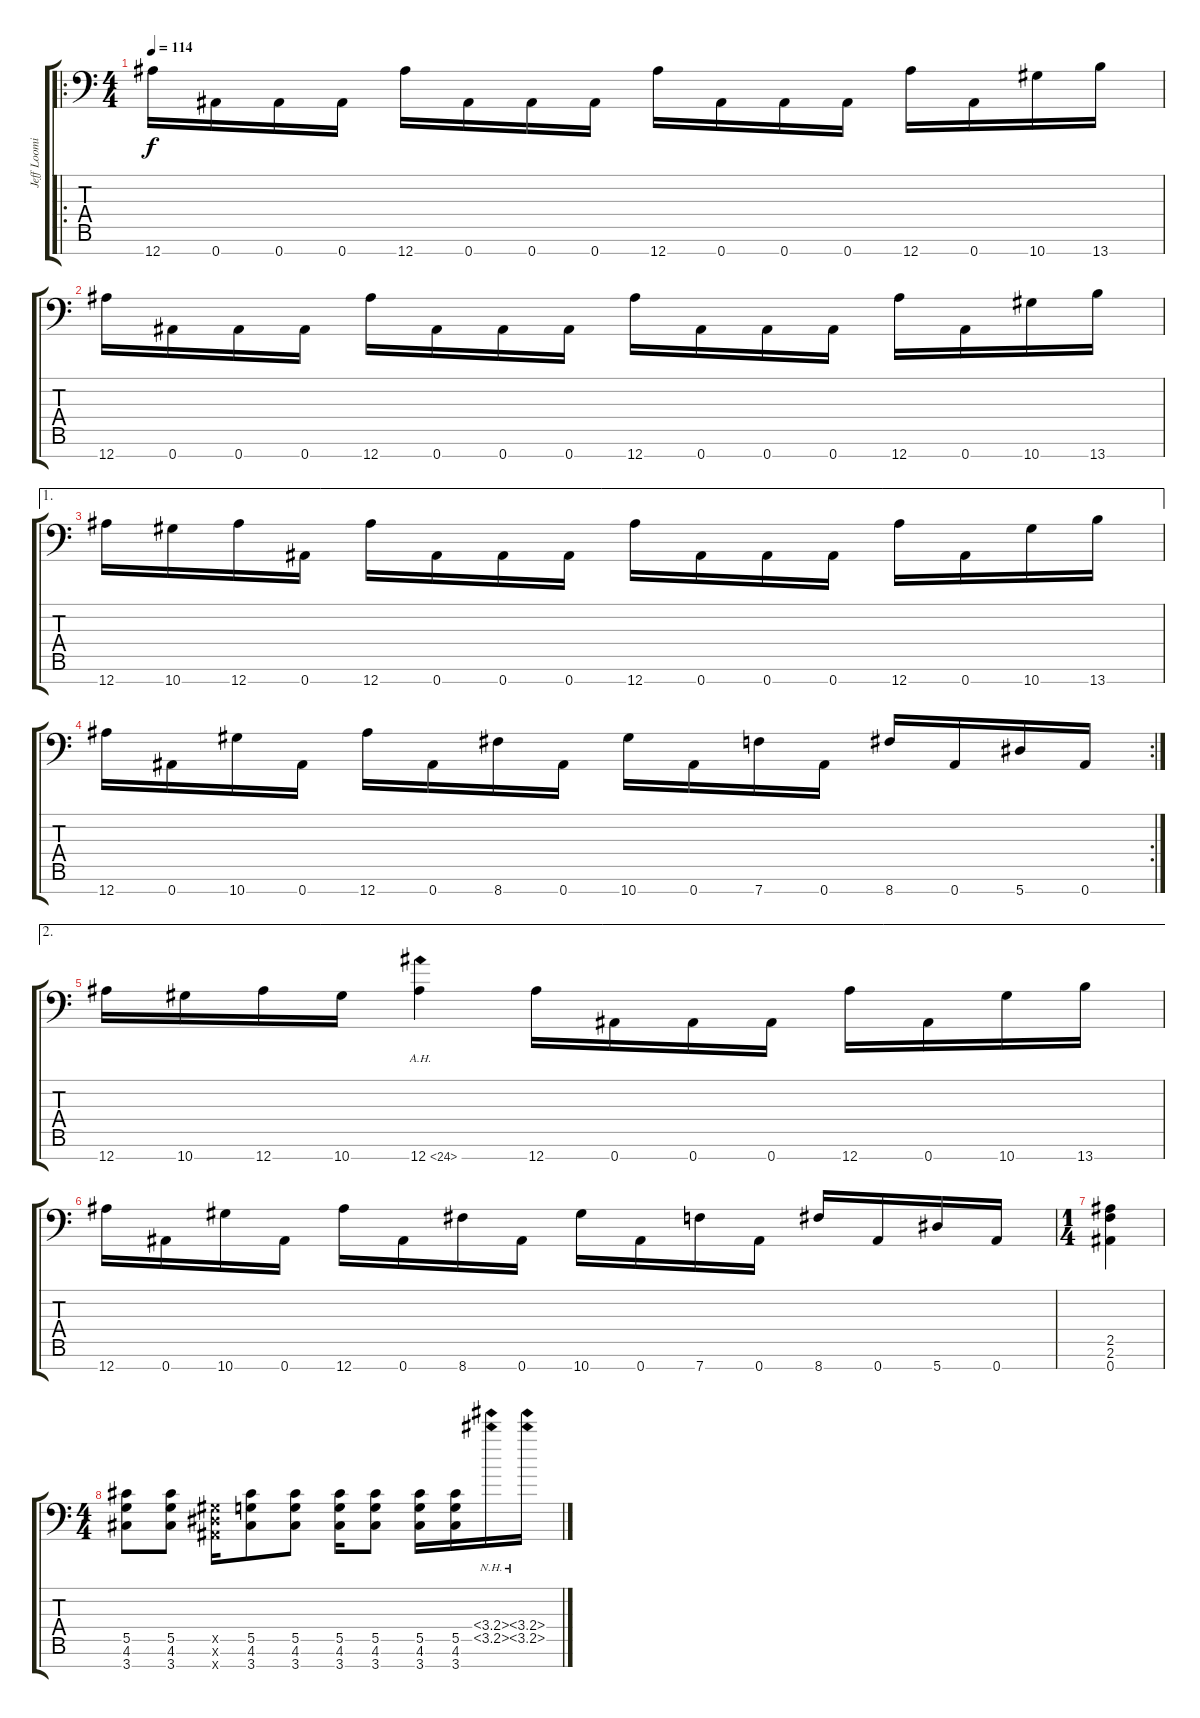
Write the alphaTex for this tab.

\track ("Jeff Loomis (Lead)" "Jeff Loomi") {instrument distortionguitar}
\staff {score tabs}
\tuning (Eb4 Bb3 Gb3 Db3 Ab2 Eb2 Bb1) {hide}
\ro
\ts (4 4)
\tempo 114
\clef f4
\ks c
12.7.16{dy f instrument distortionguitar} 0.7.16 0.7.16 0.7.16 12.7.16 0.7.16 0.7.16 0.7.16 12.7.16 0.7.16 0.7.16 0.7.16 12.7.16 0.7.16 10.7.16 13.7.16 |
12.7.16 0.7.16 0.7.16 0.7.16 12.7.16 0.7.16 0.7.16 0.7.16 12.7.16 0.7.16 0.7.16 0.7.16 12.7.16 0.7.16 10.7.16 13.7.16 |
\ae 1
12.7.16 10.7.16 12.7.16 0.7.16 12.7.16 0.7.16 0.7.16 0.7.16 12.7.16 0.7.16 0.7.16 0.7.16 12.7.16 0.7.16 10.7.16 13.7.16 |
\rc 2
12.7.16 0.7.16 10.7.16 0.7.16 12.7.16 0.7.16 8.7.16 0.7.16 10.7.16 0.7.16 7.7.16 0.7.16 8.7.16 0.7.16 5.7.16 0.7.16 |
\ae 2
12.7.16 10.7.16 12.7.16 10.7.16 12.7{ah 12}.4 12.7.16 0.7.16 0.7.16 0.7.16 12.7.16 0.7.16 10.7.16 13.7.16 |
12.7.16 0.7.16 10.7.16 0.7.16 12.7.16 0.7.16 8.7.16 0.7.16 10.7.16 0.7.16 7.7.16 0.7.16 8.7.16 0.7.16 5.7.16 0.7.16 |
\ts (1 4)
(2.5 2.6 0.7).4 |
\ts (4 4)
(5.5 4.6 3.7).8 (5.5 4.6 3.7).8 (0.5{x} 0.6{x} 0.7{x}).16 (5.5 4.6 3.7).8 (5.5 4.6 3.7).8 (5.5 4.6 3.7).16 (5.5 4.6 3.7).8 (5.5 4.6 3.7).16 (5.5 4.6 3.7).16 (3.4{nh} 3.5{nh}).16 (3.4{nh} 3.5{nh}).16
